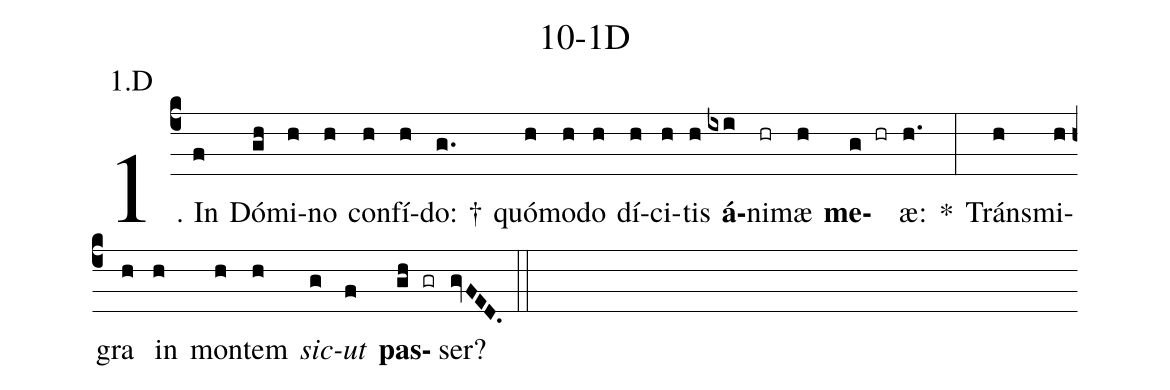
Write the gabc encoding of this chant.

name: 10-1D;
annotation: 1.D;
%%
(c4)1. In(f) Dó(gh)mi(h)no(h) con(h)fí(h)do: †(g.) quó(h)mo(h)do(h) dí(h)ci(h)tis(h) <b>á</b>(ixi)ni(hr)mæ(h) <b>me</b>(g hr)æ:(h.) *(:) Tráns(h)mi(h)gra(h) in(h) mon(h)tem(h) <i>sic</i>(g)<i>ut</i>(f) <b>pas</b>(gh gr)ser?(gvFED.) (::)
